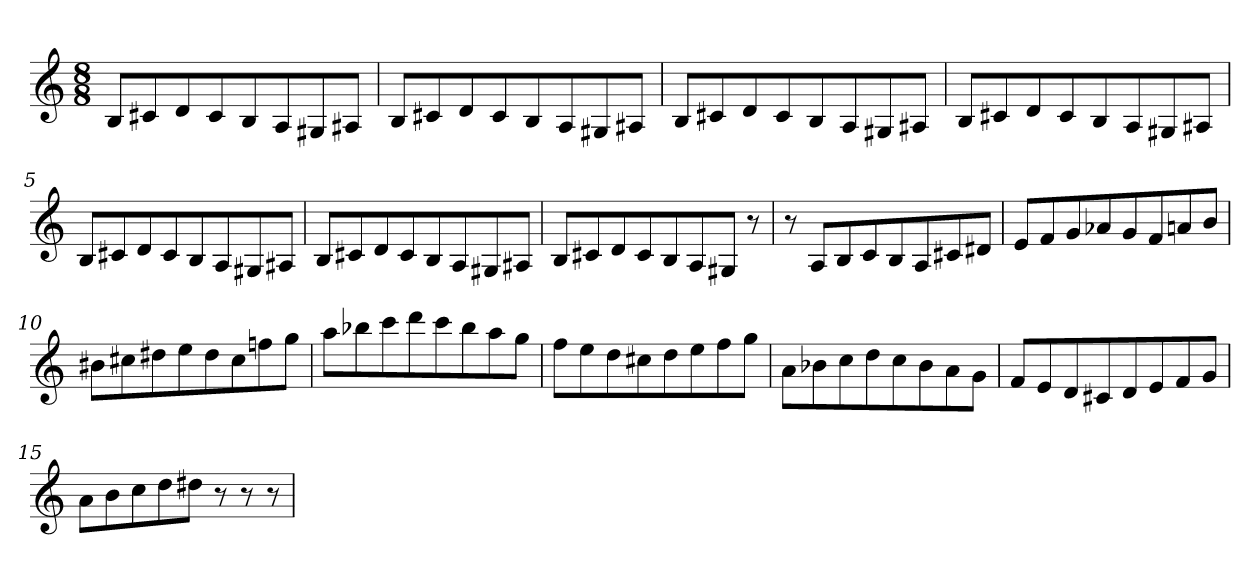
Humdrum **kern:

**kern
*part1
*staff1
*M8/8
=1
8BL
8c#X
8d
8c#
8B
8A
8G#X
8A#XJ
=2
8BL
8c#X
8d
8c#
8B
8A
8G#X
8A#XJ
=3
8BL
8c#X
8d
8c#
8B
8A
8G#X
8A#XJ
=4
8BL
8c#X
8d
8c#
8B
8A
8G#X
8A#XJ
=5
8BL
8c#X
8d
8c#
8B
8A
8G#X
8A#XJ
=6
8BL
8c#X
8d
8c#
8B
8A
8G#X
8A#XJ
=7
8BL
8c#X
8d
8c#
8B
8A
8G#XJ
8r
=8
8r
8AL
8B
8c
8B
8A
8c#X
8d#XJ
=9
8eL
8f
8g
8a-X
8g
8f
8an
8bJ
=10
8b#XL
8cc#X
8dd#X
8ee
8dd#
8cc#
8ffn
8ggJ
=11
8aaL
8bb-X
8ccc
8ddd
8ccc
8bb-
8aa
8ggJ
=12
8ffL
8ee
8dd
8cc#X
8dd
8ee
8ff
8ggJ
=13
8aL
8b-X
8cc
8dd
8cc
8b-
8a
8gJ
=14
8fL
8e
8d
8c#X
8d
8e
8f
8gJ
=15
8aL
8b
8cc
8dd
8dd#XJ
8r
8r
8r
=
*-
